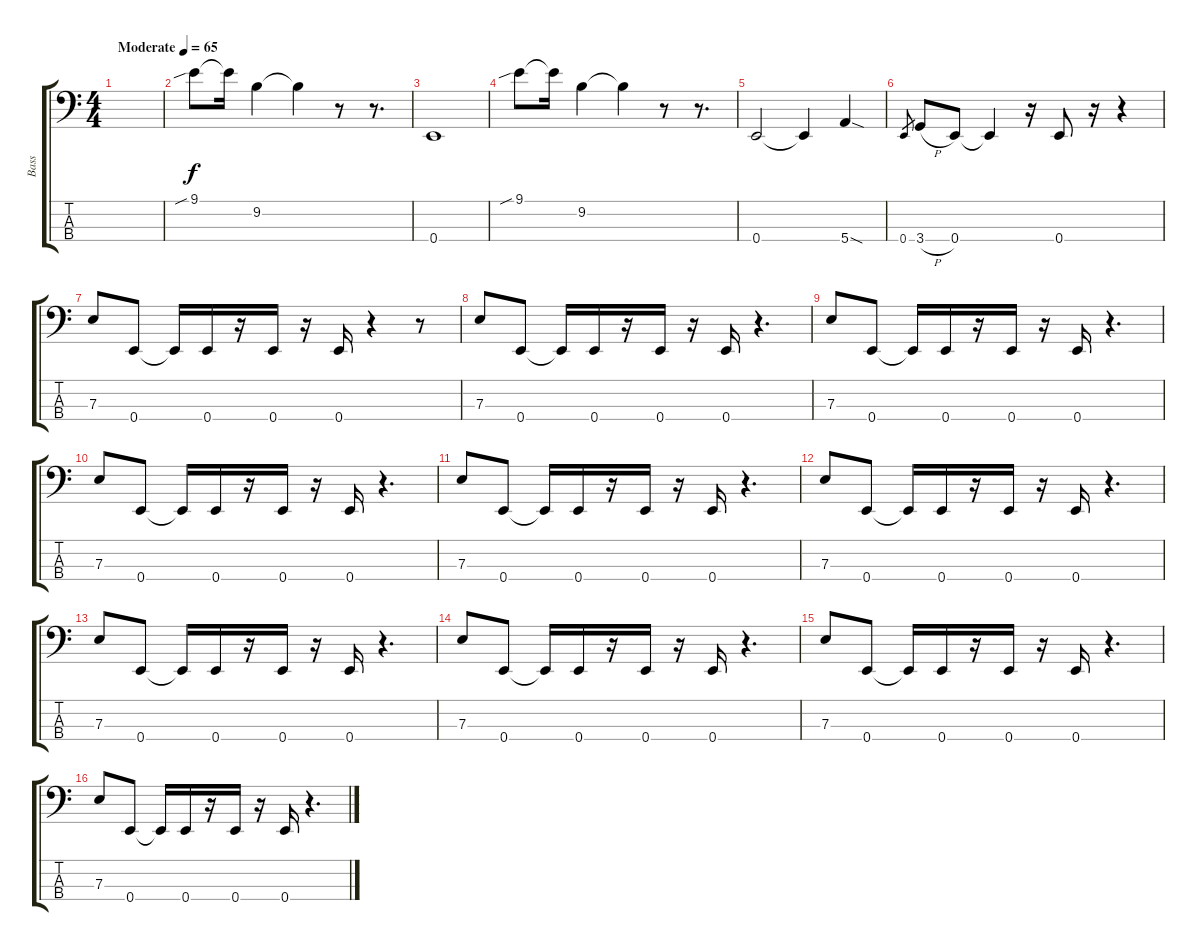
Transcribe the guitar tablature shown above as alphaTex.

\track ("Bass" "Bass") {instrument electricbassfinger}
\staff {score tabs}
\tuning (G2 D2 A1 E1) {hide}
\ts (4 4)
\tempo (65 "Moderate")
\clef f4
\ks c
|
9.1{sib}.8 9.1{t}.16 9.2.4 9.2{t}.4 r.8 r.8{d} |
0.4.1 |
9.1{sib}.8 9.1{t}.16 9.2.4 9.2{t}.4 r.8 r.8{d} |
0.4.2 0.4{t}.4 5.4{sod}.4 |
0.4.8{gr} 3.4{h}.8 0.4.8 0.4{t}.4 r.16 0.4.8 r.16 r.4 |
7.3.8 0.4.8 0.4{t}.16 0.4.16 r.16 0.4.16 r.16 0.4.16 r.4 r.8 |
7.3.8 0.4.8 0.4{t}.16 0.4.16 r.16 0.4.16 r.16 0.4.16 r.4{d} |
7.3.8 0.4.8 0.4{t}.16 0.4.16 r.16 0.4.16 r.16 0.4.16 r.4{d} |
7.3.8 0.4.8 0.4{t}.16 0.4.16 r.16 0.4.16 r.16 0.4.16 r.4{d} |
7.3.8 0.4.8 0.4{t}.16 0.4.16 r.16 0.4.16 r.16 0.4.16 r.4{d} |
7.3.8 0.4.8 0.4{t}.16 0.4.16 r.16 0.4.16 r.16 0.4.16 r.4{d} |
7.3.8 0.4.8 0.4{t}.16 0.4.16 r.16 0.4.16 r.16 0.4.16 r.4{d} |
7.3.8 0.4.8 0.4{t}.16 0.4.16 r.16 0.4.16 r.16 0.4.16 r.4{d} |
7.3.8 0.4.8 0.4{t}.16 0.4.16 r.16 0.4.16 r.16 0.4.16 r.4{d} |
7.3.8 0.4.8 0.4{t}.16 0.4.16 r.16 0.4.16 r.16 0.4.16 r.4{d}
